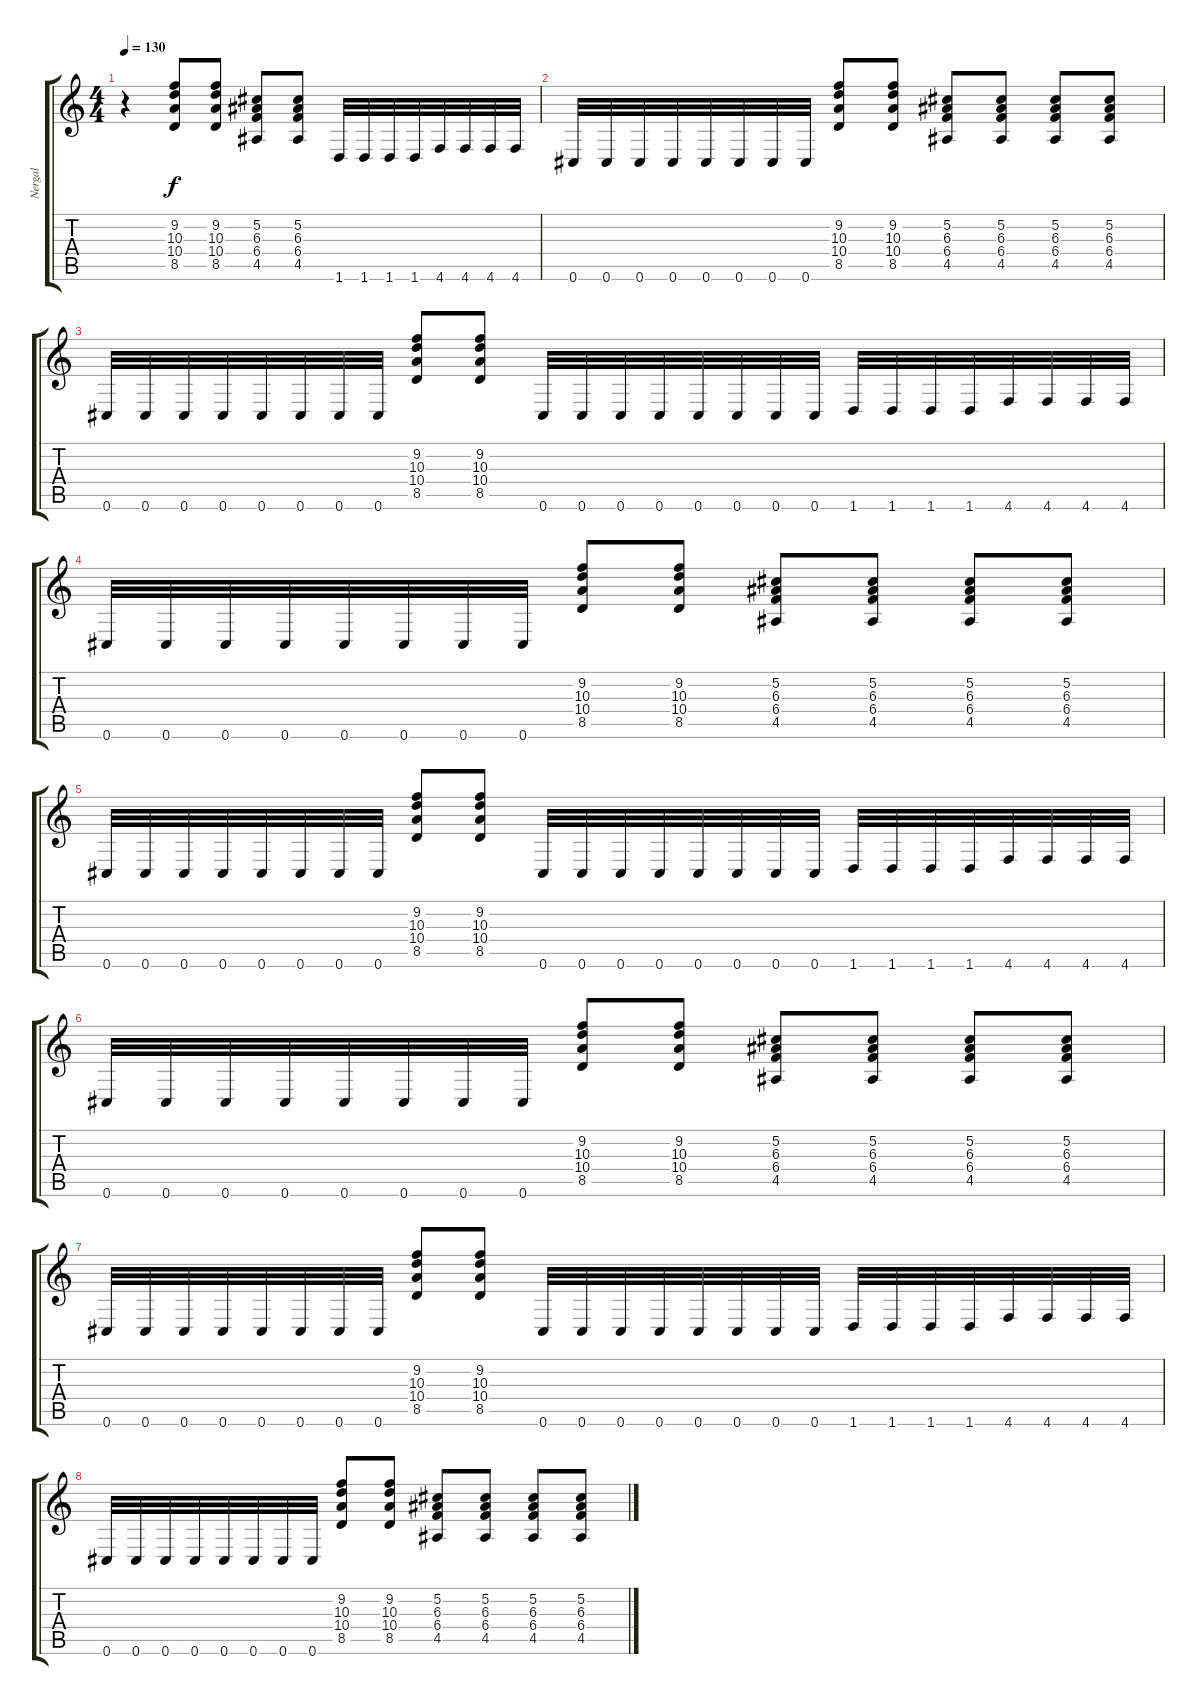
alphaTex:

\track ("Nergal" "Nergal") {instrument distortionguitar}
\staff {score tabs}
\tuning (Db4 Ab3 E3 B2 Gb2 Db2) {hide}
\ts (4 4)
\tempo 130
\clef g2
\ks c
r.4{dy f} (9.2 10.3 10.4 8.5).8 (9.2 10.3 10.4 8.5).8 (5.2 6.3 6.4 4.5).8 (5.2 6.3 6.4 4.5).8 1.6.32 1.6.32 1.6.32 1.6.32 4.6.32 4.6.32 4.6.32 4.6.32 |
0.6.32 0.6.32 0.6.32 0.6.32 0.6.32 0.6.32 0.6.32 0.6.32 (9.2 10.3 10.4 8.5).8 (9.2 10.3 10.4 8.5).8 (5.2 6.3 6.4 4.5).8 (5.2 6.3 6.4 4.5).8 (5.2 6.3 6.4 4.5).8 (5.2 6.3 6.4 4.5).8 |
0.6.32 0.6.32 0.6.32 0.6.32 0.6.32 0.6.32 0.6.32 0.6.32 (9.2 10.3 10.4 8.5).8 (9.2 10.3 10.4 8.5).8 0.6.32 0.6.32 0.6.32 0.6.32 0.6.32 0.6.32 0.6.32 0.6.32 1.6.32 1.6.32 1.6.32 1.6.32 4.6.32 4.6.32 4.6.32 4.6.32 |
0.6.32 0.6.32 0.6.32 0.6.32 0.6.32 0.6.32 0.6.32 0.6.32 (9.2 10.3 10.4 8.5).8 (9.2 10.3 10.4 8.5).8 (5.2 6.3 6.4 4.5).8 (5.2 6.3 6.4 4.5).8 (5.2 6.3 6.4 4.5).8 (5.2 6.3 6.4 4.5).8 |
0.6.32 0.6.32 0.6.32 0.6.32 0.6.32 0.6.32 0.6.32 0.6.32 (9.2 10.3 10.4 8.5).8 (9.2 10.3 10.4 8.5).8 0.6.32 0.6.32 0.6.32 0.6.32 0.6.32 0.6.32 0.6.32 0.6.32 1.6.32 1.6.32 1.6.32 1.6.32 4.6.32 4.6.32 4.6.32 4.6.32 |
0.6.32 0.6.32 0.6.32 0.6.32 0.6.32 0.6.32 0.6.32 0.6.32 (9.2 10.3 10.4 8.5).8 (9.2 10.3 10.4 8.5).8 (5.2 6.3 6.4 4.5).8 (5.2 6.3 6.4 4.5).8 (5.2 6.3 6.4 4.5).8 (5.2 6.3 6.4 4.5).8 |
0.6.32 0.6.32 0.6.32 0.6.32 0.6.32 0.6.32 0.6.32 0.6.32 (9.2 10.3 10.4 8.5).8 (9.2 10.3 10.4 8.5).8 0.6.32 0.6.32 0.6.32 0.6.32 0.6.32 0.6.32 0.6.32 0.6.32 1.6.32 1.6.32 1.6.32 1.6.32 4.6.32 4.6.32 4.6.32 4.6.32 |
0.6.32 0.6.32 0.6.32 0.6.32 0.6.32 0.6.32 0.6.32 0.6.32 (9.2 10.3 10.4 8.5).8 (9.2 10.3 10.4 8.5).8 (5.2 6.3 6.4 4.5).8 (5.2 6.3 6.4 4.5).8 (5.2 6.3 6.4 4.5).8 (5.2 6.3 6.4 4.5).8
